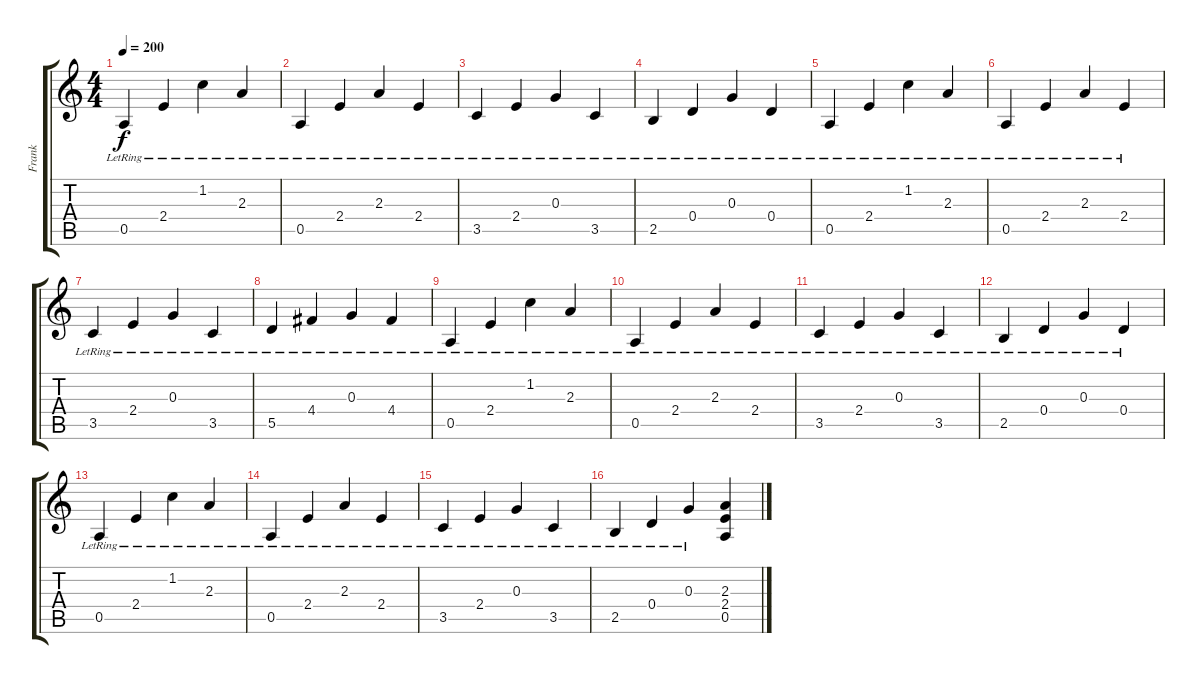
\track ("Frank" "Frank") {instrument distortionguitar}
\staff {score tabs}
\tuning (E4 B3 G3 D3 A2 E2) {hide}
\ts (4 4)
\tempo 200
\clef g2
\ks c
0.5{lr}.4{dy f} 2.4{lr}.4 1.2{lr}.4 2.3{lr}.4 |
0.5{lr}.4 2.4{lr}.4 2.3{lr}.4 2.4{lr}.4 |
3.5{lr}.4 2.4{lr}.4 0.3{lr}.4 3.5{lr}.4 |
2.5{lr}.4 0.4{lr}.4 0.3{lr}.4 0.4{lr}.4 |
0.5{lr}.4 2.4{lr}.4 1.2{lr}.4 2.3{lr}.4 |
0.5{lr}.4 2.4{lr}.4 2.3{lr}.4 2.4{lr}.4 |
3.5{lr}.4 2.4{lr}.4 0.3{lr}.4 3.5{lr}.4 |
5.5{lr}.4 4.4{lr}.4 0.3{lr}.4 4.4{lr}.4 |
0.5{lr}.4 2.4{lr}.4 1.2{lr}.4 2.3{lr}.4 |
0.5{lr}.4 2.4{lr}.4 2.3{lr}.4 2.4{lr}.4 |
3.5{lr}.4 2.4{lr}.4 0.3{lr}.4 3.5{lr}.4 |
2.5{lr}.4 0.4{lr}.4 0.3{lr}.4 0.4{lr}.4 |
0.5{lr}.4 2.4{lr}.4 1.2{lr}.4 2.3{lr}.4 |
0.5{lr}.4 2.4{lr}.4 2.3{lr}.4 2.4{lr}.4 |
3.5{lr}.4 2.4{lr}.4 0.3{lr}.4 3.5{lr}.4 |
2.5{lr}.4 0.4{lr}.4 0.3{lr}.4 (2.3 2.4 0.5).4{instrument distortionguitar}
